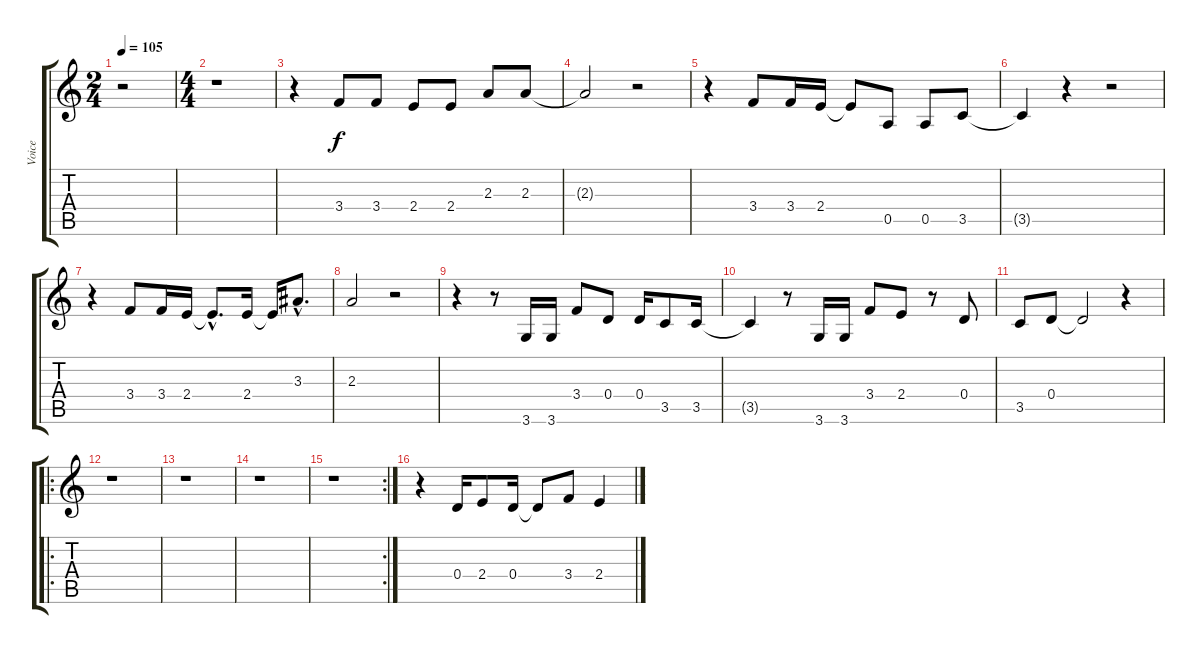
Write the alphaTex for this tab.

\track ("Voice" "Voice") {instrument viola}
\staff {score tabs}
\tuning (E5 B4 G4 D4 A3 E3) {hide}
\ts (2 4)
\tempo 105
\clef g2
\ks c
r.2{dy f} |
\ts (4 4)
r.1 |
r.4 3.4.8 3.4.8 2.4.8 2.4.8 2.3.8 2.3.8 |
2.3{t}.2 r.2 |
r.4 3.4.8 3.4.16 2.4.16 2.4{t}.8 0.5.8 0.5.8 3.5.8 |
3.5{t}.4 r.4 r.2 |
r.4 3.4.8 3.4.16 2.4.16 2.4{hac t}.8{d} 2.4.16 2.4{t}.16 3.3{hac}.8{d} |
2.3.2 r.2 |
r.4 r.8 3.6.16 3.6.16 3.4.8 0.4.8 0.4.16 3.5.8 3.5.16 |
3.5{t}.4 r.8 3.6.16 3.6.16 3.4.8 2.4.8 r.8 0.4.8 |
3.5.8 0.4.8 0.4{t}.2 r.4 |
\ro
r.1 |
r.1 |
r.1 |
\rc 2
r.1 |
r.4 0.4.16 2.4.8 0.4.16 0.4{t}.8 3.4.8 2.4.4
